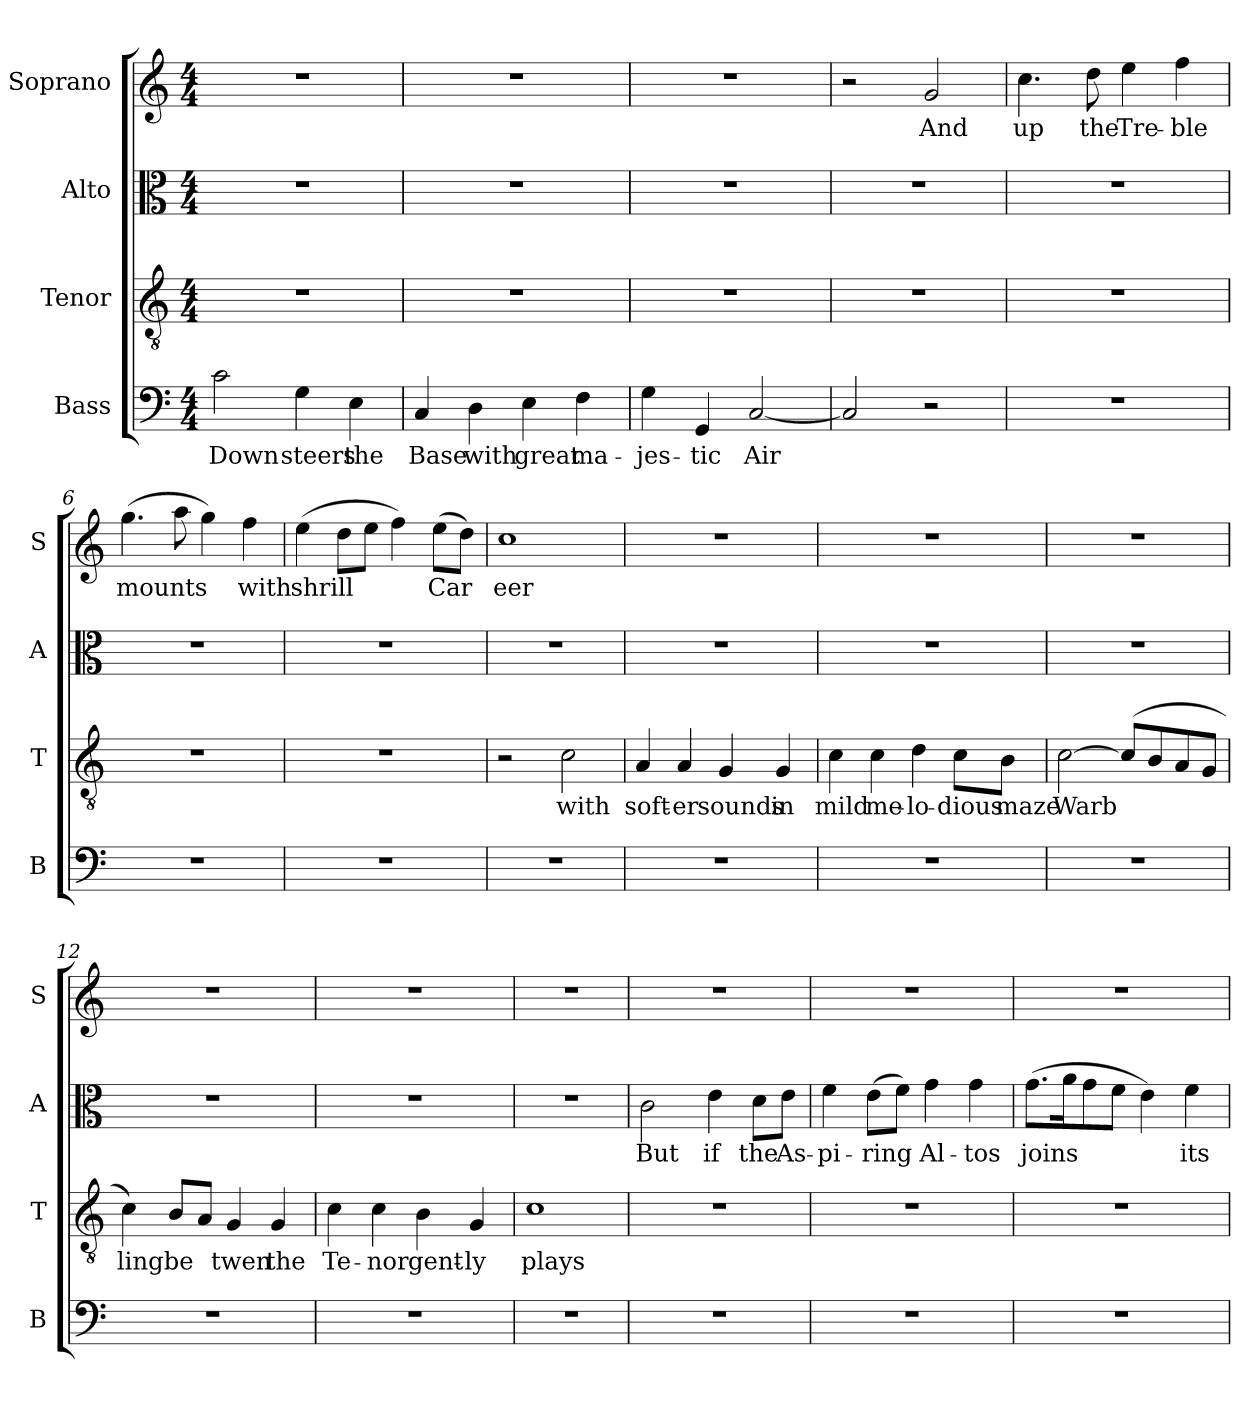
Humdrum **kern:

**kern	**text	**kern	**text	**kern	**text	**kern	**text
*part4	*part4	*part3	*part3	*part2	*part2	*part1	*part1
*staff4	*staff4	*staff3	*staff3	*staff2	*staff2	*staff1	*staff1
*I"Bass	*	*I"Tenor	*	*I"Alto	*	*I"Soprano	*
*I'B	*	*I'T	*	*I'A	*	*I'S	*
*clefF4	*	*clefGv2	*	*clefC3	*	*clefG2	*
*k[]	*	*k[]	*	*k[]	*	*k[]	*
*C:	*	*C:	*	*C:	*	*C:	*
*M4/4	*	*M4/4	*	*M4/4	*	*M4/4	*
=1	=1	=1	=1	=1	=1	=1	=1
2c\	Down	1r	.	1r	.	1r	.
4G\	steers	.	.	.	.	.	.
4E\	the	.	.	.	.	.	.
=2	=2	=2	=2	=2	=2	=2	=2
4C/	Base	1r	.	1r	.	1r	.
4D\	with	.	.	.	.	.	.
4E\	great	.	.	.	.	.	.
4F\	ma-	.	.	.	.	.	.
=3	=3	=3	=3	=3	=3	=3	=3
4G\	-jes-	1r	.	1r	.	1r	.
4GG/	-tic	.	.	.	.	.	.
[2C/	Air	.	.	.	.	.	.
=4	=4	=4	=4	=4	=4	=4	=4
2C/]	.	1r	.	1r	.	2r	.
2r	.	.	.	.	.	2g/	And
=5	=5	=5	=5	=5	=5	=5	=5
1r	.	1r	.	1r	.	4.cc\	up
.	.	.	.	.	.	8dd\	the
.	.	.	.	.	.	4ee\	Tre-
.	.	.	.	.	.	4ff\	-ble
!!LO:LB:g=z
=6	=6	=6	=6	=6	=6	=6	=6
1r	.	1r	.	1r	.	(4.gg\	mounts
.	.	.	.	.	.	8aa\	.
.	.	.	.	.	.	4gg\)	.
.	.	.	.	.	.	4ff\	with
=7	=7	=7	=7	=7	=7	=7	=7
1r	.	1r	.	1r	.	(4ee\	shrill
.	.	.	.	.	.	8dd\L	.
.	.	.	.	.	.	8ee\J	.
.	.	.	.	.	.	4ff\)	.
.	.	.	.	.	.	(8ee\L	Car
.	.	.	.	.	.	8dd\J)	.
=8	=8	=8	=8	=8	=8	=8	=8
1r	.	2r	.	1r	.	1cc	eer
.	.	2c\	with	.	.	.	.
=9	=9	=9	=9	=9	=9	=9	=9
1r	.	4A/	soft-	1r	.	1r	.
.	.	4A/	-er	.	.	.	.
.	.	4G/	sounds	.	.	.	.
.	.	4G/	in	.	.	.	.
!!LO:LB:g=z
=10	=10	=10	=10	=10	=10	=10	=10
1r	.	4c\	mild	1r	.	1r	.
.	.	4c\	me-	.	.	.	.
.	.	4d\	-lo-	.	.	.	.
.	.	8c\L	-dious	.	.	.	.
.	.	8B\J	maze	.	.	.	.
=11	=11	=11	=11	=11	=11	=11	=11
1r	.	[2c\	Warb	1r	.	1r	.
.	.	(8c/L]	.	.	.	.	.
.	.	8B/	.	.	.	.	.
.	.	8A/	.	.	.	.	.
.	.	8G/J	.	.	.	.	.
=12	=12	=12	=12	=12	=12	=12	=12
1r	.	4c\)	ling	1r	.	1r	.
.	.	8B/L	be	.	.	.	.
.	.	8A/J	.	.	.	.	.
.	.	4G/	twen	.	.	.	.
.	.	4G/	the	.	.	.	.
=13	=13	=13	=13	=13	=13	=13	=13
1r	.	4c\	Te-	1r	.	1r	.
.	.	4c\	-nor	.	.	.	.
.	.	4B\	gent-	.	.	.	.
.	.	4G/	-ly	.	.	.	.
=14	=14	=14	=14	=14	=14	=14	=14
1r	.	1c	plays	1r	.	1r	.
!!LO:PB:g=z
=15	=15	=15	=15	=15	=15	=15	=15
1r	.	1r	.	2c\	But	1r	.
.	.	.	.	4e\	if	.	.
.	.	.	.	8d\L	the	.	.
.	.	.	.	8e\J	As-	.	.
=16	=16	=16	=16	=16	=16	=16	=16
1r	.	1r	.	4f\	-pi-	1r	.
.	.	.	.	(8e\L	-ring	.	.
.	.	.	.	8f\J)	.	.	.
.	.	.	.	4g\	Al-	.	.
.	.	.	.	4g\	-tos	.	.
=17	=17	=17	=17	=17	=17	=17	=17
1r	.	1r	.	(8.g\L	joins	1r	.
.	.	.	.	16a\K	.	.	.
.	.	.	.	8g\	.	.	.
.	.	.	.	8f\J	.	.	.
.	.	.	.	4e\)	.	.	.
.	.	.	.	4f\	its	.	.
=	=	=	=	=	=	=	=
*-	*-	*-	*-	*-	*-	*-	*-
